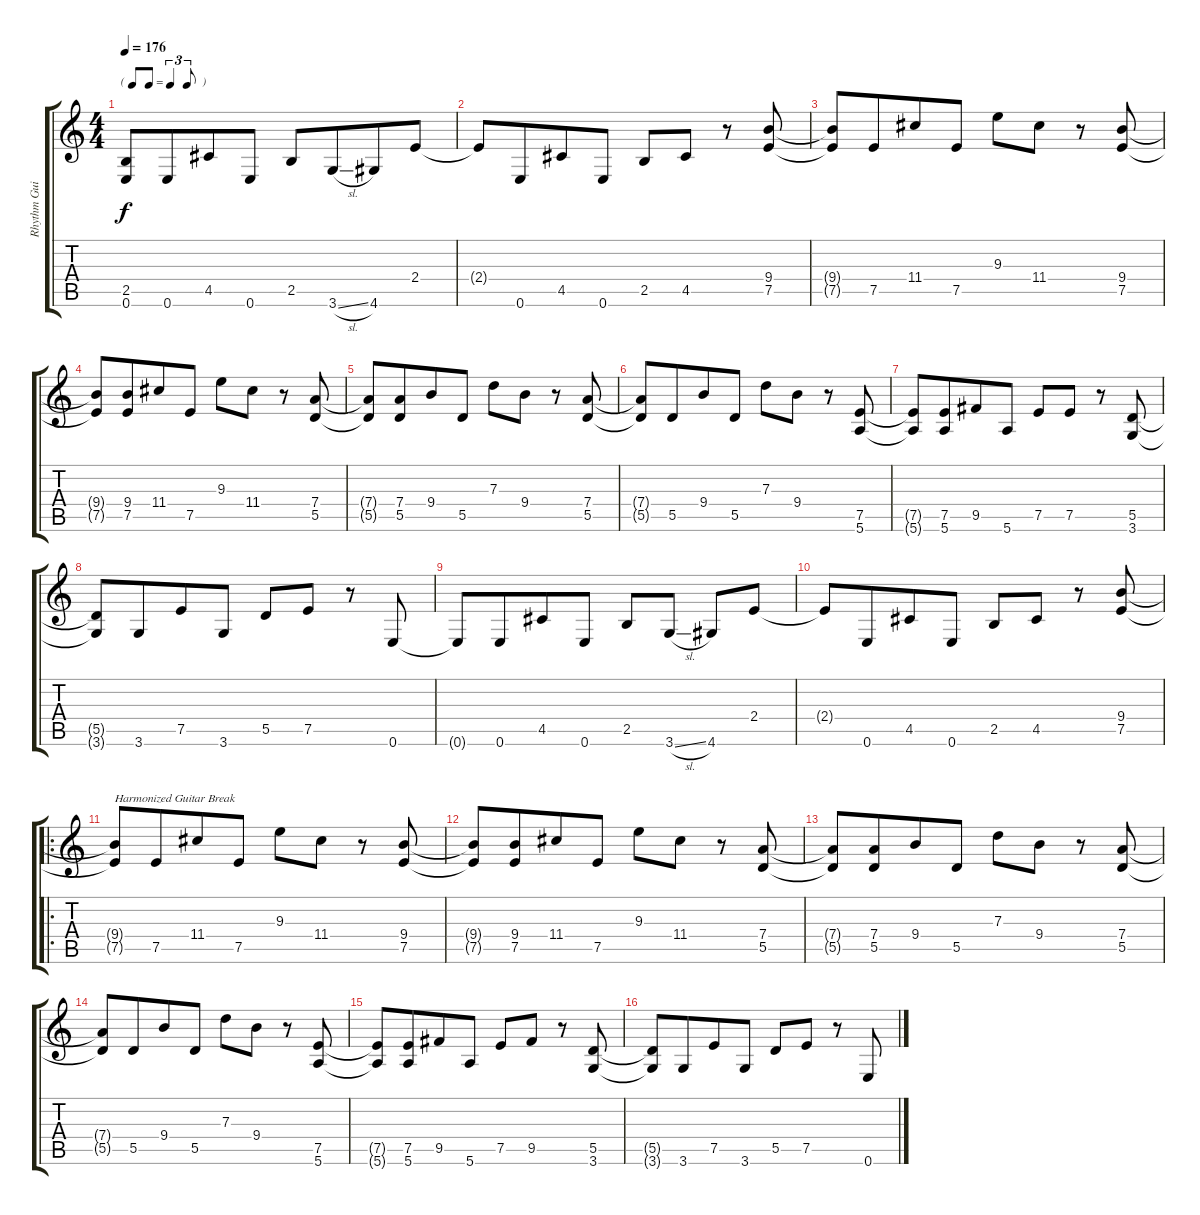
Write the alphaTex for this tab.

\track ("Rhythm Guitar" "Rhythm Gui") {instrument overdrivenguitar}
\staff {score tabs}
\tuning (E4 B3 G3 D3 A2 E2) {hide}
\ts (4 4)
\tf triplet8th
\tempo 176
\clef g2
\ks c
(2.5{t} 0.6{t}).8{dy f} 0.6.8{beam merge} 4.5.8 0.6.8 2.5.8 3.6{sl}.8{beam merge} 4.6.8 2.4.8 |
2.4{t}.8 0.6.8{beam merge} 4.5.8 0.6.8{beam split} 2.5.8 4.5.8 r.8 (9.4 7.5).8 |
(9.4{t} 7.5{t}).8 7.5.8{beam merge} 11.4.8 7.5.8 9.3.8 11.4.8 r.8 (9.4 7.5).8 |
(9.4{t} 7.5{t}).8 (9.4 7.5).8{beam merge} 11.4.8 7.5.8 9.3.8 11.4.8 r.8 (7.4 5.5).8 |
(7.4{t} 5.5{t}).8 (7.4 5.5).8{beam merge} 9.4.8 5.5.8 7.3.8 9.4.8 r.8 (7.4 5.5).8 |
(7.4{t} 5.5{t}).8{beam merge} 5.5.8{beam merge} 9.4.8{beam merge} 5.5.8 7.3.8 9.4.8 r.8 (7.5 5.6).8 |
(7.5{t} 5.6{t}).8 (7.5 5.6).8{beam merge} 9.5.8 5.6.8 7.5.8 7.5.8 r.8 (5.5 3.6).8 |
(5.5{t} 3.6{t}).8 3.6.8{beam merge} 7.5.8 3.6.8 5.5.8 7.5.8 r.8 0.6.8 |
0.6{t}.8 0.6.8{beam merge} 4.5.8 0.6.8 2.5.8 3.6{sl}.8 4.6.8 2.4.8 |
2.4{t}.8 0.6.8{beam merge} 4.5.8 0.6.8 2.5.8 4.5.8 r.8 (9.4 7.5).8 |
\ro
(9.4{t} 7.5{t}).8{txt "Harmonized Guitar Break"} 7.5.8{beam merge} 11.4.8 7.5.8 9.3.8 11.4.8 r.8 (9.4 7.5).8 |
(9.4{t} 7.5{t}).8 (9.4 7.5).8{beam merge} 11.4.8 7.5.8 9.3.8 11.4.8 r.8 (7.4 5.5).8 |
(7.4{t} 5.5{t}).8 (7.4 5.5).8{beam merge} 9.4.8 5.5.8 7.3.8 9.4.8 r.8 (7.4 5.5).8 |
(7.4{t} 5.5{t}).8 5.5.8{beam merge} 9.4.8 5.5.8 7.3.8 9.4.8 r.8 (7.5 5.6).8 |
(7.5{t} 5.6{t}).8 (7.5 5.6).8{beam merge} 9.5.8 5.6.8 7.5.8 9.5.8 r.8 (5.5 3.6).8 |
(5.5{t} 3.6{t}).8 3.6.8{beam merge} 7.5.8 3.6.8 5.5.8 7.5.8 r.8 0.6.8
